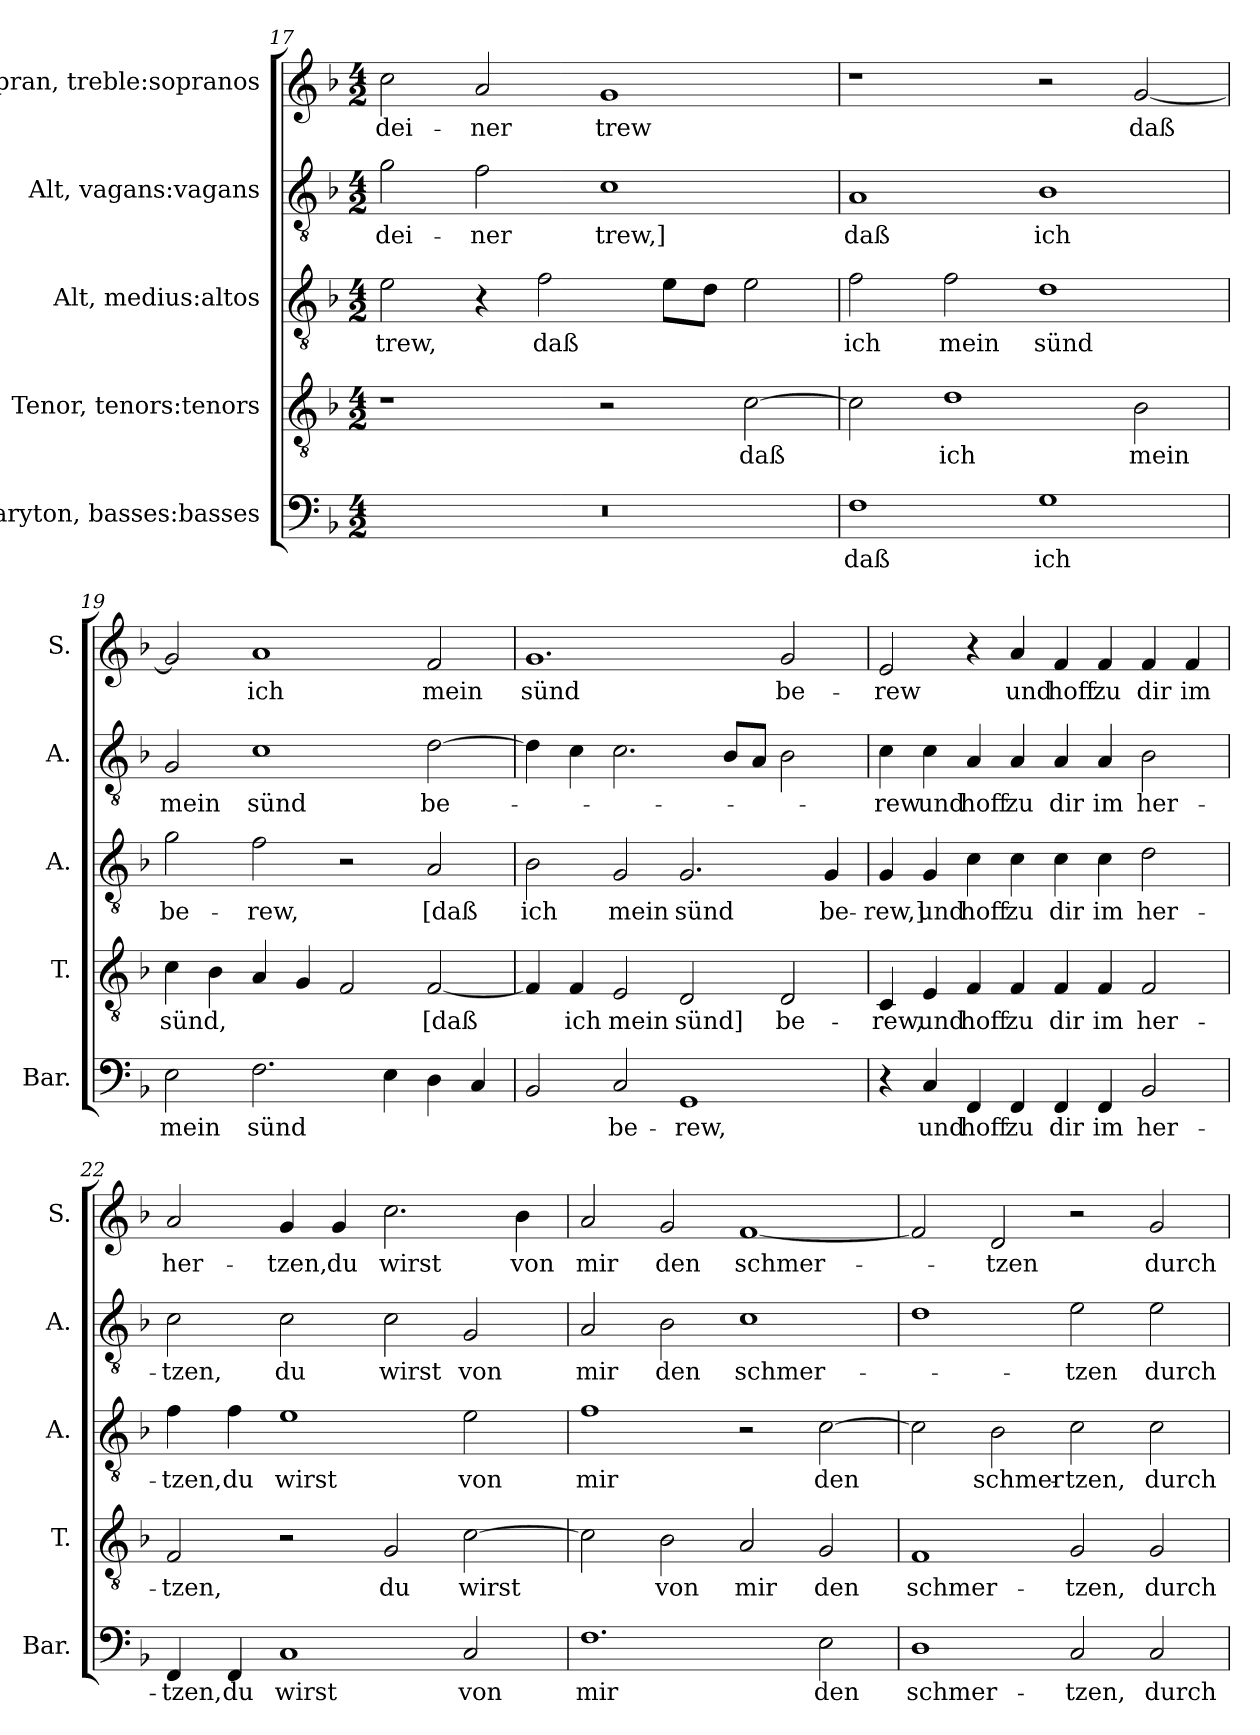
**kern	**text	**kern	**text	**kern	**text	**kern	**text	**kern	**text
*part5	*part5	*part4	*part4	*part3	*part3	*part2	*part2	*part1	*part1
*staff5	*staff5	*staff4	*staff4	*staff3	*staff3	*staff2	*staff2	*staff1	*staff1
*I"Baryton, basses:basses	*	*I"Tenor, tenors:tenors	*	*I"Alt, medius:altos	*	*I"Alt, vagans:vagans	*	*I"Sopran, treble:sopranos	*
*I'Bar.	*	*I'T.	*	*I'A.	*	*I'A.	*	*I'S.	*
*clefF4	*	*clefGv2	*	*clefGv2	*	*clefGv2	*	*clefG2	*
*k[b-]	*	*k[b-]	*	*k[b-]	*	*k[b-]	*	*k[b-]	*
*M4/2	*	*M4/2	*	*M4/2	*	*M4/2	*	*M4/2	*
=17	=17	=17	=17	=17	=17	=17	=17	=17	=17
!	!	!	!	!	!LO:LY:b	!	!LO:LY:b	!	!LO:LY:b
0r	.	1r	.	2e\	trew,	2g\	dei-	2cc\	dei-
!	!	!	!	!	!	!	!LO:LY:b	!	!LO:LY:b
.	.	.	.	4r	.	2f\	-ner	2a/	-ner
!	!	!	!	!	!LO:LY:b	!	!	!	!
.	.	.	.	2f\	daß	.	.	.	.
!	!	!	!	!	!	!	!LO:LY:b	!	!LO:LY:b
.	.	2r	.	.	.	1c	trew,]	1g	trew
.	.	.	.	8e\L	.	.	.	.	.
.	.	.	.	8d\J	.	.	.	.	.
!	!	!	!LO:LY:b	!	!	!	!	!	!
.	.	[2c\	daß	2e\	.	.	.	.	.
!!LO:LB:g=z
=18	=18	=18	=18	=18	=18	=18	=18	=18	=18
!	!LO:LY:b	!	!	!	!LO:LY:b	!	!LO:LY:b	!	!
1F	daß	2c\]	.	2f\	ich	1A	daß	1r	.
!	!	!	!LO:LY:b	!	!LO:LY:b	!	!	!	!
.	.	1d	ich	2f\	mein	.	.	.	.
!	!LO:LY:b	!	!	!	!LO:LY:b	!	!LO:LY:b	!	!
1G	ich	.	.	1d	sünd	1B-	ich	2r	.
!	!	!	!LO:LY:b	!	!	!	!	!	!LO:LY:b
.	.	2B-\	mein	.	.	.	.	[2g/	daß
=19	=19	=19	=19	=19	=19	=19	=19	=19	=19
!	!LO:LY:b	!	!LO:LY:b	!	!LO:LY:b	!	!LO:LY:b	!	!
2E\	mein	4c\	sünd,	2g\	be-	2G/	mein	2g/]	.
.	.	4B-\	.	.	.	.	.	.	.
!	!LO:LY:b	!	!	!	!LO:LY:b	!	!LO:LY:b	!	!LO:LY:b
2.F\	sünd	4A/	.	2f\	-rew,	1c	sünd	1a	ich
.	.	4G/	.	.	.	.	.	.	.
.	.	2F/	.	2r	.	.	.	.	.
4E\	.	.	.	.	.	.	.	.	.
!	!	!	!LO:LY:b	!	!LO:LY:b	!	!LO:LY:b	!	!LO:LY:b
4D\	.	[2F/	[daß	2A/	[daß	[2d\	be-	2f/	mein
4C/	.	.	.	.	.	.	.	.	.
=20	=20	=20	=20	=20	=20	=20	=20	=20	=20
!	!	!	!	!	!LO:LY:b	!	!	!	!LO:LY:b
2BB-/	.	4F/]	.	2B-\	ich	4d\]	.	1.g	sünd
!	!	!	!LO:LY:b	!	!	!	!	!	!
.	.	4F/	ich	.	.	4c\	.	.	.
!	!LO:LY:b	!	!LO:LY:b	!	!LO:LY:b	!	!	!	!
2C/	be-	2E/	mein	2G/	mein	2.c\	.	.	.
!	!LO:LY:b	!	!LO:LY:b	!	!LO:LY:b	!	!	!	!
1GG	-rew,	2D/	sünd]	2.G/	sünd	.	.	.	.
.	.	.	.	.	.	8B-/L	.	.	.
.	.	.	.	.	.	8A/J	.	.	.
!	!	!	!LO:LY:b	!	!	!	!	!	!LO:LY:b
.	.	2D/	be-	.	.	2B-\	.	2g/	be-
!	!	!	!	!	!LO:LY:b	!	!	!	!
.	.	.	.	4G/	be-	.	.	.	.
!!LO:PB:g=z
=21	=21	=21	=21	=21	=21	=21	=21	=21	=21
!	!	!	!LO:LY:b	!	!LO:LY:b	!	!LO:LY:b	!	!LO:LY:b
4r	.	4C/	-rew,	4G/	-rew,]	4c\	-rew	2e/	-rew
!	!LO:LY:b	!	!LO:LY:b	!	!LO:LY:b	!	!LO:LY:b	!	!
4C/	und	4E/	und	4G/	und	4c\	und	.	.
!	!LO:LY:b	!	!LO:LY:b	!	!LO:LY:b	!	!LO:LY:b	!	!
4FF/	hoff	4F/	hoff	4c\	hoff	4A/	hoff	4r	.
!	!LO:LY:b	!	!LO:LY:b	!	!LO:LY:b	!	!LO:LY:b	!	!LO:LY:b
4FF/	zu	4F/	zu	4c\	zu	4A/	zu	4a/	und
!	!LO:LY:b	!	!LO:LY:b	!	!LO:LY:b	!	!LO:LY:b	!	!LO:LY:b
4FF/	dir	4F/	dir	4c\	dir	4A/	dir	4f/	hoff
!	!LO:LY:b	!	!LO:LY:b	!	!LO:LY:b	!	!LO:LY:b	!	!LO:LY:b
4FF/	im	4F/	im	4c\	im	4A/	im	4f/	zu
!	!LO:LY:b	!	!LO:LY:b	!	!LO:LY:b	!	!LO:LY:b	!	!LO:LY:b
2BB-/	her-	2F/	her-	2d\	her-	2B-\	her-	4f/	dir
!	!	!	!	!	!	!	!	!	!LO:LY:b
.	.	.	.	.	.	.	.	4f/	im
=22	=22	=22	=22	=22	=22	=22	=22	=22	=22
!	!LO:LY:b	!	!LO:LY:b	!	!LO:LY:b	!	!LO:LY:b	!	!LO:LY:b
4FF/	-tzen,	2F/	-tzen,	4f\	-tzen,	2c\	-tzen,	2a/	her-
!	!LO:LY:b	!	!	!	!LO:LY:b	!	!	!	!
4FF/	du	.	.	4f\	du	.	.	.	.
!	!LO:LY:b	!	!	!	!LO:LY:b	!	!LO:LY:b	!	!LO:LY:b
1C	wirst	2r	.	1e	wirst	2c\	du	4g/	-tzen,
!	!	!	!	!	!	!	!	!	!LO:LY:b
.	.	.	.	.	.	.	.	4g/	du
!	!	!	!LO:LY:b	!	!	!	!LO:LY:b	!	!LO:LY:b
.	.	2G/	du	.	.	2c\	wirst	2.cc\	wirst
!	!LO:LY:b	!	!LO:LY:b	!	!LO:LY:b	!	!LO:LY:b	!	!
2C/	von	[2c\	wirst	2e\	von	2G/	von	.	.
!	!	!	!	!	!	!	!	!	!LO:LY:b
.	.	.	.	.	.	.	.	4b-\	von
=23	=23	=23	=23	=23	=23	=23	=23	=23	=23
!	!LO:LY:b	!	!	!	!LO:LY:b	!	!LO:LY:b	!	!LO:LY:b
1.F	mir	2c\]	.	1f	mir	2A/	mir	2a/	mir
!	!	!	!LO:LY:b	!	!	!	!LO:LY:b	!	!LO:LY:b
.	.	2B-\	von	.	.	2B-\	den	2g/	den
!	!	!	!LO:LY:b	!	!	!	!LO:LY:b	!	!LO:LY:b
.	.	2A/	mir	2r	.	1c	schmer-	[1f	schmer-
!	!LO:LY:b	!	!LO:LY:b	!	!LO:LY:b	!	!	!	!
2E\	den	2G/	den	[2c\	den	.	.	.	.
!!LO:LB:g=z
=24	=24	=24	=24	=24	=24	=24	=24	=24	=24
!	!LO:LY:b	!	!LO:LY:b	!	!	!	!	!	!
1D	schmer-	1F	schmer-	2c\]	.	1d	.	2f/]	.
!	!	!	!	!	!LO:LY:b	!	!	!	!LO:LY:b
.	.	.	.	2B-\	schmer-	.	.	2d/	-tzen
!	!LO:LY:b	!	!LO:LY:b	!	!LO:LY:b	!	!LO:LY:b	!	!
2C/	-tzen,	2G/	-tzen,	2c\	-tzen,	2e\	-tzen	2r	.
!	!LO:LY:b	!	!LO:LY:b	!	!LO:LY:b	!	!LO:LY:b	!	!LO:LY:b
2C/	durch	2G/	durch	2c\	durch	2e\	durch	2g/	durch
=	=	=	=	=	=	=	=	=	=
*-	*-	*-	*-	*-	*-	*-	*-	*-	*-
